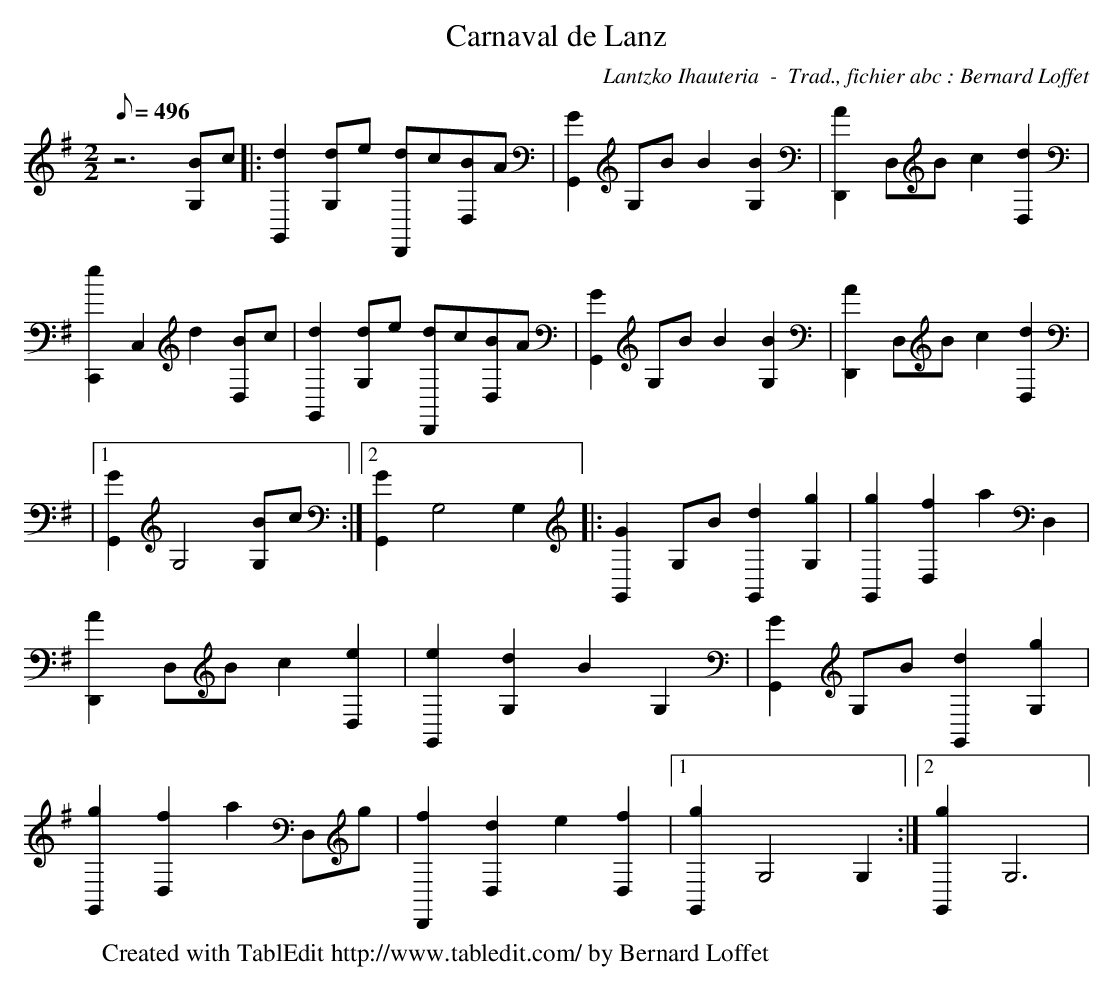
X:1
T:Carnaval de Lanz
C:Lantzko Ihauteria  -  Trad., fichier abc : Bernard Loffet
L:1/8
Q:496
K:G
M:2/2
 z6[BG,]c |: [d2G,,2][dG,]e [dD,,]c[BD,]A | [G2G,,2]G,B B2[B2G,2] | [A2D,,2]D,B c2[d2D,2] | \
 [e2C,,2]C,2 d2[BD,]c | [d2G,,2][dG,]e [dD,,]c[BD,]A | [G2G,,2]G,B B2[B2G,2] | [A2D,,2]D,B c2[d2D,2] | \
|1 [G2G,,2]G,4[BG,]c :|2 [G2G,,2]G,4G,2 |: [G2G,,2]G,B [d2G,,2][g2G,2] | [g2G,,2][f2D,2] a2D,2 | \
 [A2D,,2]D,B c2[e2D,2] | [e2G,,2][d2G,2] B2G,2 | [G2G,,2]G,B [d2G,,2][g2G,2] | [g2G,,2][f2D,2] a2D,g | \
 [f2D,,2][d2D,2] e2[f2D,2] |1 [g2G,,2]G,4G,2 :|2 [g2G,,2]G,6 | \
W:Created with TablEdit http://www.tabledit.com/ by Bernard Loffet
